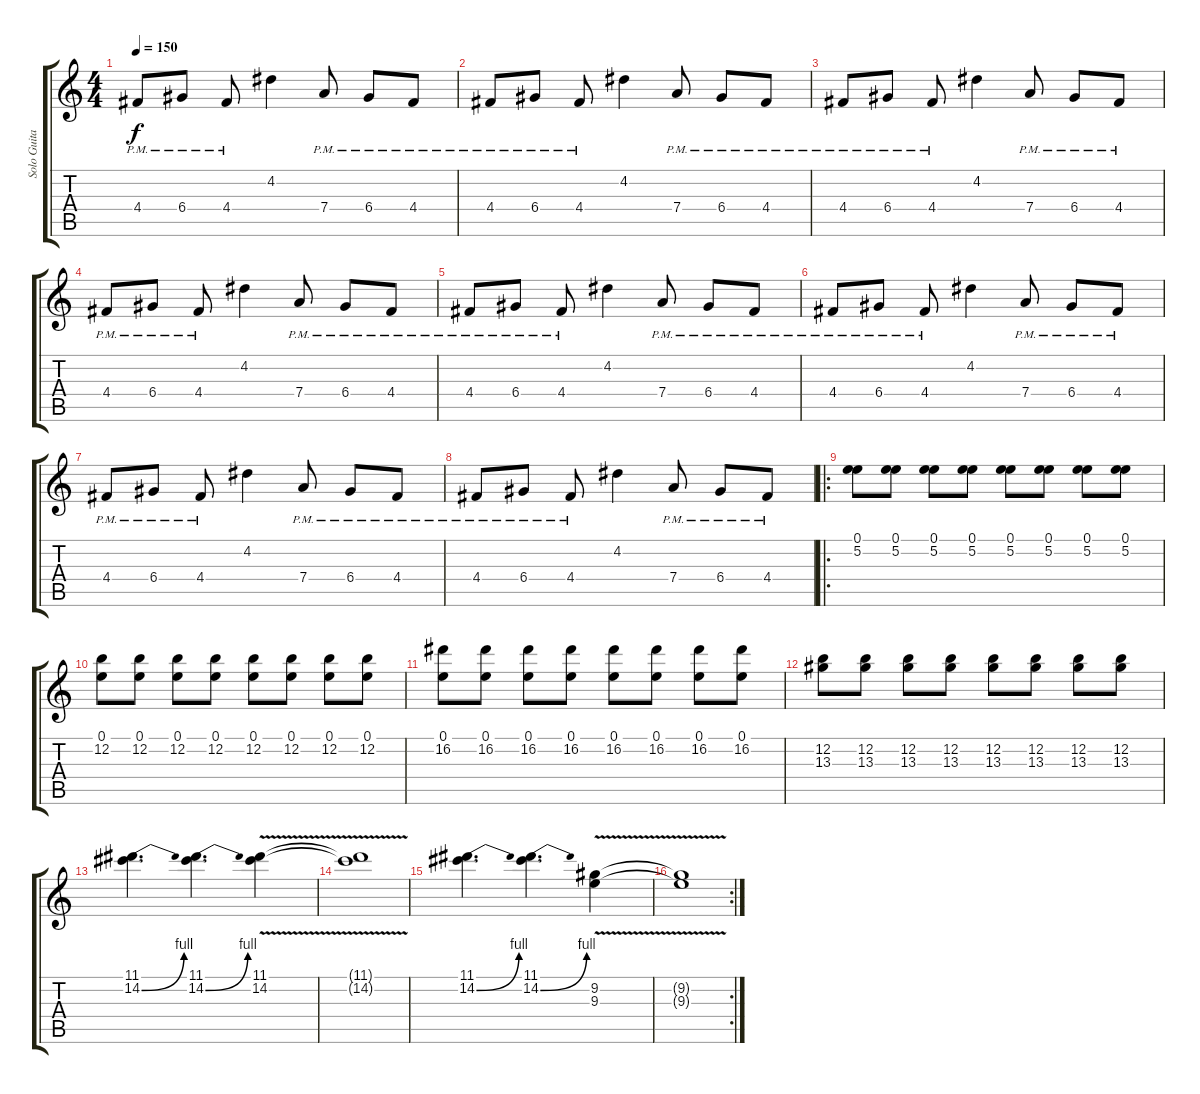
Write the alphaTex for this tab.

\track ("Solo Guitar" "Solo Guita") {instrument overdrivenguitar}
\staff {score tabs}
\tuning (E4 B3 G3 D3 A2 E2) {hide}
\ts (4 4)
\tempo 150
\clef g2
\ks c
4.4{pm}.8{dy f} 6.4{pm}.8 4.4{pm}.8 4.2.4 7.4{pm}.8 6.4{pm}.8 4.4{pm}.8 |
4.4{pm}.8 6.4{pm}.8 4.4{pm}.8 4.2.4 7.4{pm}.8 6.4{pm}.8 4.4{pm}.8 |
4.4{pm}.8 6.4{pm}.8 4.4{pm}.8 4.2.4 7.4{pm}.8 6.4{pm}.8 4.4{pm}.8 |
4.4{pm}.8 6.4{pm}.8 4.4{pm}.8 4.2.4 7.4{pm}.8 6.4{pm}.8 4.4{pm}.8 |
4.4{pm}.8 6.4{pm}.8 4.4{pm}.8 4.2.4 7.4{pm}.8 6.4{pm}.8 4.4{pm}.8 |
4.4{pm}.8 6.4{pm}.8 4.4{pm}.8 4.2.4 7.4{pm}.8 6.4{pm}.8 4.4{pm}.8 |
4.4{pm}.8 6.4{pm}.8 4.4{pm}.8 4.2.4 7.4{pm}.8 6.4{pm}.8 4.4{pm}.8 |
4.4{pm}.8 6.4{pm}.8 4.4{pm}.8 4.2.4 7.4{pm}.8 6.4{pm}.8 4.4{pm}.8 |
\ro
(0.1 5.2).8 (0.1 5.2).8 (0.1 5.2).8 (0.1 5.2).8 (0.1 5.2).8 (0.1 5.2).8 (0.1 5.2).8 (0.1 5.2).8 |
(0.1 12.2).8 (0.1 12.2).8 (0.1 12.2).8 (0.1 12.2).8 (0.1 12.2).8 (0.1 12.2).8 (0.1 12.2).8 (0.1 12.2).8 |
(0.1 16.2).8 (0.1 16.2).8 (0.1 16.2).8 (0.1 16.2).8 (0.1 16.2).8 (0.1 16.2).8 (0.1 16.2).8 (0.1 16.2).8 |
(12.2 13.3).8 (12.2 13.3).8 (12.2 13.3).8 (12.2 13.3).8 (12.2 13.3).8 (12.2 13.3).8 (12.2 13.3).8 (12.2 13.3).8 |
(11.1 14.2{be (bend 0 0 60 4)}).4{d} (11.1 14.2{be (bend 0 0 60 4)}).4{d} (11.1{v} 14.2{v}).4 |
(11.1{t} 14.2{t}).1 |
(11.1 14.2{be (bend 0 0 60 4)}).4{d} (11.1 14.2{be (bend 0 0 60 4)}).4{d} (9.2{v} 9.3{v}).4 |
\rc 2
(9.2{t} 9.3{t}).1
